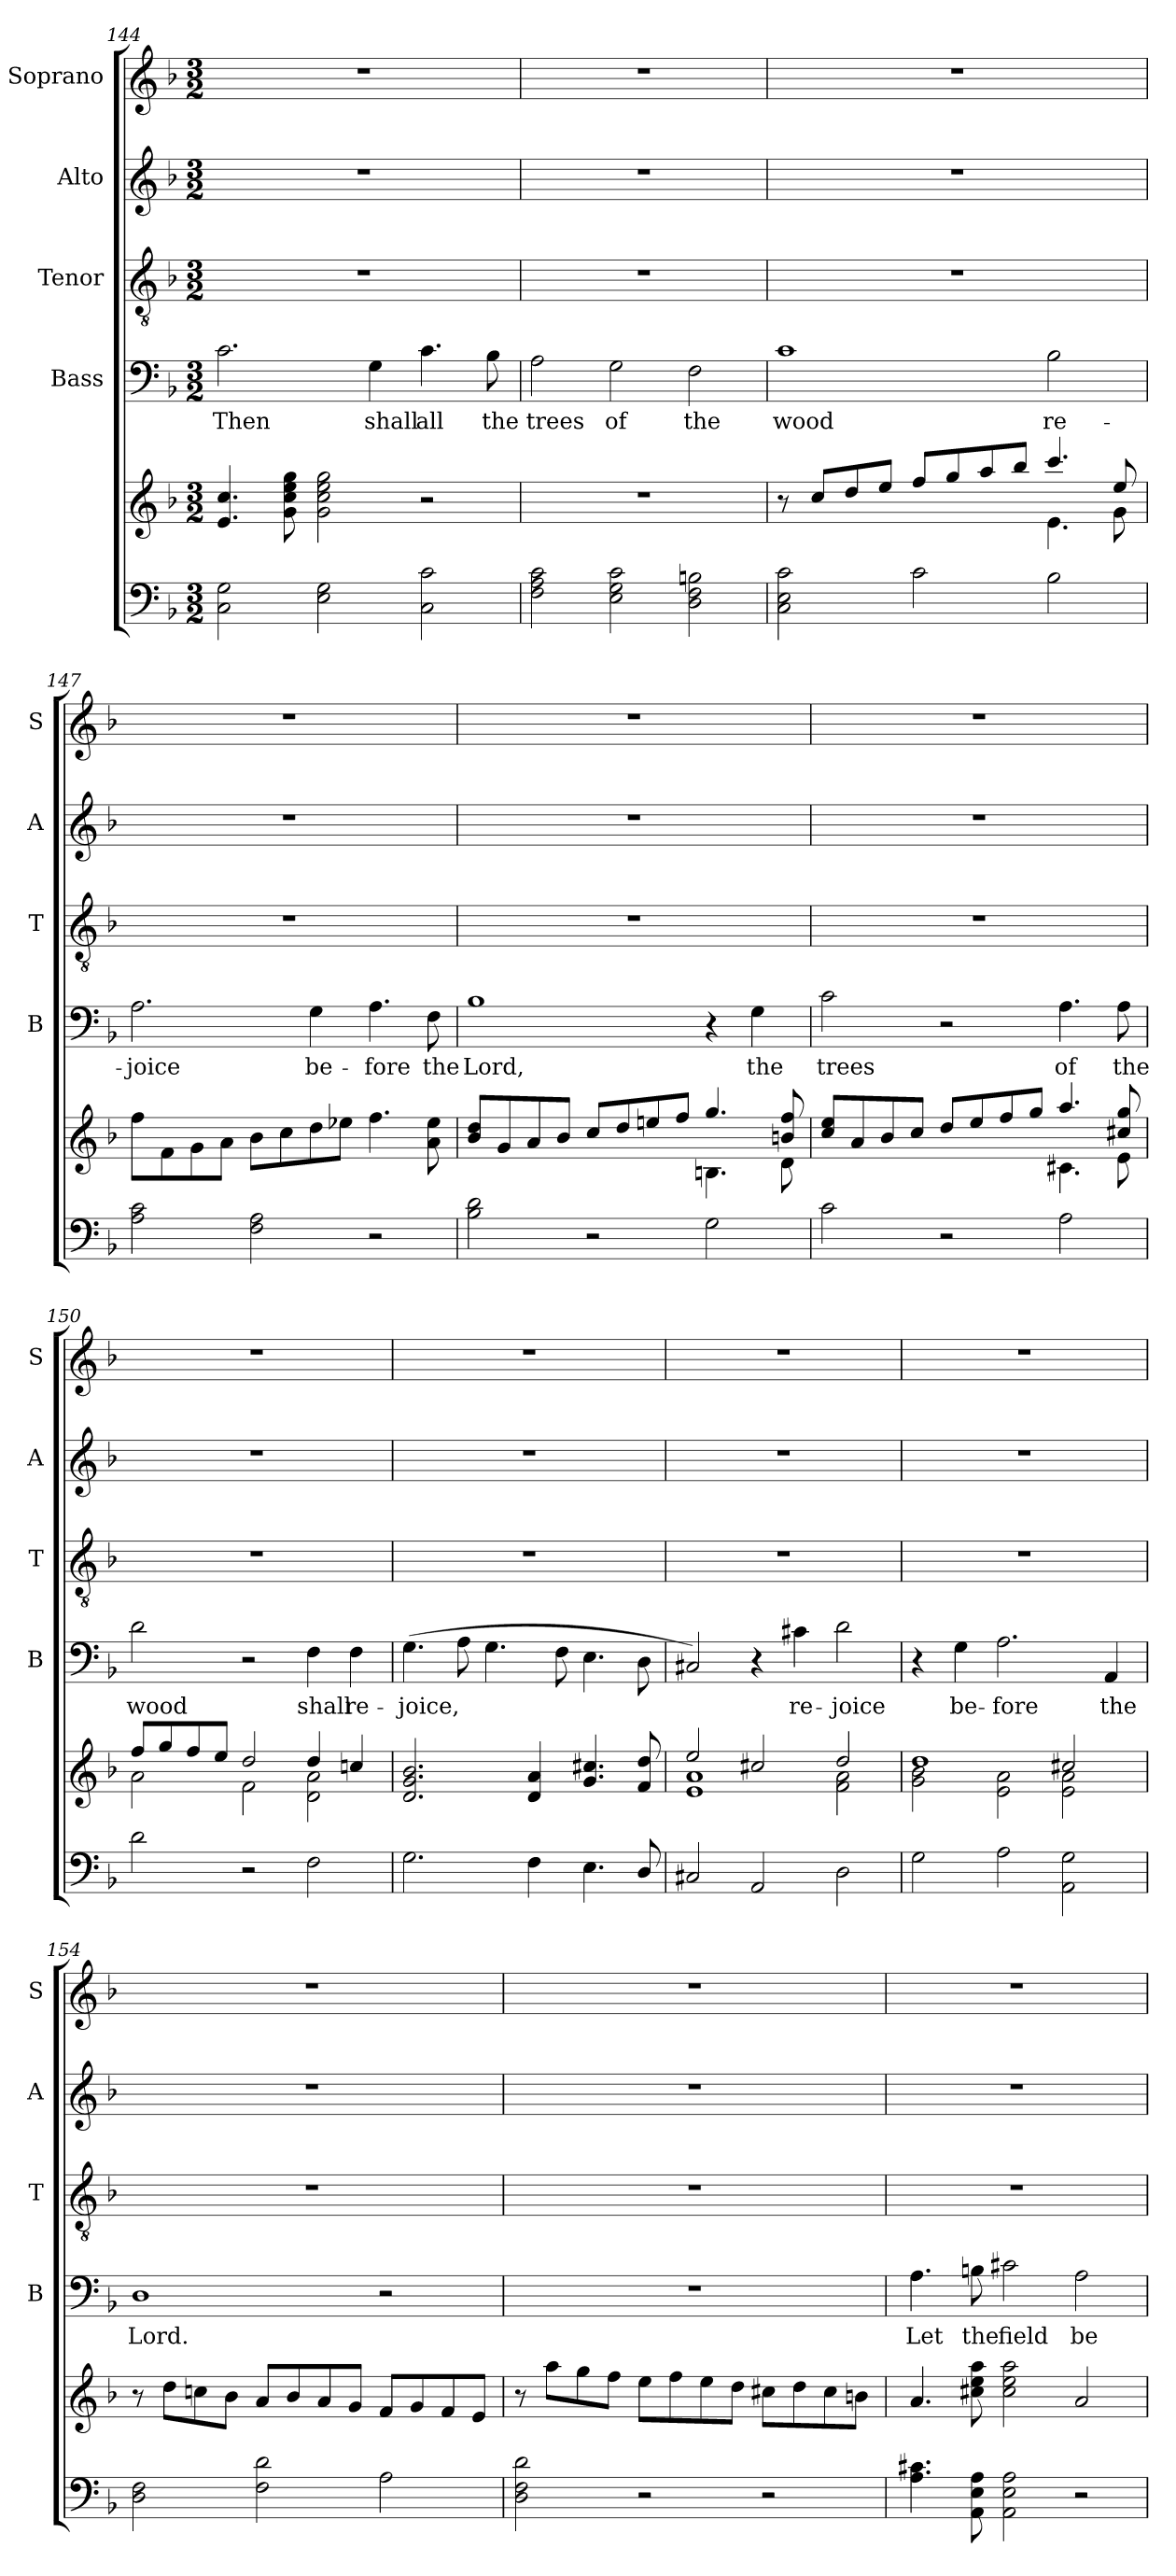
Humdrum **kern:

**kern	**kern	**kern	**text	**kern	**kern	**kern
*part6	*part5	*part4	*part4	*part3	*part2	*part1
*staff6	*staff5	*staff4	*staff4	*staff3	*staff2	*staff1
*	*	*I"Bass	*	*I"Tenor	*I"Alto	*I"Soprano
*	*	*I'B	*	*I'T	*I'A	*I'S
*clefF4	*clefG2	*clefF4	*	*clefGv2	*clefG2	*clefG2
*k[b-]	*k[b-]	*k[b-]	*	*k[b-]	*k[b-]	*k[b-]
*F:	*F:	*F:	*	*F:	*F:	*F:
*M3/2	*M3/2	*M3/2	*	*M3/2	*M3/2	*M3/2
=144	=144	=144	=144	=144	=144	=144
*	*^	*	*	*	*	*
!	!	!	!	!LO:LY:b	!	!	!
2C\ 2G\	4.e/ 4.cc/	1ryy	2.c\	Then	1.r	1.r	1.r
.	8g\ 8cc\ 8ee\ 8gg\	.	.	.	.	.	.
2E\ 2G\	2g\ 2cc\ 2ee\ 2gg\	.	.	.	.	.	.
!	!	!	!	!LO:LY:b	!	!	!
.	.	.	4G\	shall	.	.	.
!	!	!	!	!LO:LY:b	!	!	!
2C\ 2c\	2r	2ryy	4.c\	all	.	.	.
!	!	!	!	!LO:LY:b	!	!	!
.	.	.	8B-\	the	.	.	.
*	*v	*v	*	*	*	*	*
=145	=145	=145	=145	=145	=145	=145
!	!	!	!LO:LY:b	!	!	!
2F\ 2A\ 2c\	1.r	2A\	trees	1.r	1.r	1.r
!	!	!	!LO:LY:b	!	!	!
2E\ 2G\ 2c\	.	2G\	of	.	.	.
!	!	!	!LO:LY:b	!	!	!
2D\ 2F\ 2Bn\	.	2F\	the	.	.	.
=146	=146	=146	=146	=146	=146	=146
*	*^	*	*	*	*	*
!	!	!	!	!LO:LY:b	!	!	!
2C\ 2E\ 2c\	8r	2ryy	1c	wood	1.r	1.r	1.r
.	8cc/L	.	.	.	.	.	.
.	8dd/	.	.	.	.	.	.
.	8ee/J	.	.	.	.	.	.
2c\	8ff/L	2ryy	.	.	.	.	.
.	8gg/	.	.	.	.	.	.
.	8aa/	.	.	.	.	.	.
.	8bb-i/J	.	.	.	.	.	.
!	!	!	!	!LO:LY:b	!	!	!
2B-i\	4.ccc/	4.e\	2B-\	re-	.	.	.
.	8ee/	8g\	.	.	.	.	.
=147	=147	=147	=147	=147	=147	=147	=147
!	!	!	!	!LO:LY:b	!	!	!
2A\ 2c\	8ff\L	1ryy	2.A\	-joice	1.r	1.r	1.r
.	8f\	.	.	.	.	.	.
.	8g\	.	.	.	.	.	.
.	8a\J	.	.	.	.	.	.
2F\ 2A\	8b-\L	.	.	.	.	.	.
.	8cc\	.	.	.	.	.	.
!	!	!	!	!LO:LY:b	!	!	!
.	8dd\	.	4G\	be-	.	.	.
.	8ee-X\J	.	.	.	.	.	.
!	!	!	!	!LO:LY:b	!	!	!
2r	4.ff\	2ryy	4.A\	-fore	.	.	.
!	!	!	!	!LO:LY:b	!	!	!
.	8a\ 8ee-\	.	8F\	the	.	.	.
!!LO:LB:g=z
=148	=148	=148	=148	=148	=148	=148	=148
!	!	!	!	!LO:LY:b	!	!	!
2B-\ 2d\	8b-/ 8dd/L	2ryy	1B-	Lord,	1.r	1.r	1.r
.	8g/	.	.	.	.	.	.
.	8a/	.	.	.	.	.	.
.	8b-/J	.	.	.	.	.	.
2r	8cc/L	2ryy	.	.	.	.	.
.	8dd/	.	.	.	.	.	.
.	8eeni/	.	.	.	.	.	.
.	8ff/J	.	.	.	.	.	.
2G\	4.gg/	4.Bn\	4r	.	.	.	.
!	!	!	!	!LO:LY:b	!	!	!
.	.	.	4G\	the	.	.	.
.	8bn/ 8ff/	8d\	.	.	.	.	.
=149	=149	=149	=149	=149	=149	=149	=149
!	!	!	!	!LO:LY:b	!	!	!
2c\	8cc/ 8ee/L	2ryy	2c\	trees	1.r	1.r	1.r
.	8a/	.	.	.	.	.	.
.	8b-/	.	.	.	.	.	.
.	8cc/J	.	.	.	.	.	.
2r	8dd/L	2ryy	2r	.	.	.	.
.	8ee/	.	.	.	.	.	.
.	8ff/	.	.	.	.	.	.
.	8gg/J	.	.	.	.	.	.
!	!	!	!	!LO:LY:b	!	!	!
2A\	4.aa/	4.c#X\	4.A\	of	.	.	.
!	!	!	!	!LO:LY:b	!	!	!
.	8cc#X/ 8gg/	8e\	8A\	the	.	.	.
=150	=150	=150	=150	=150	=150	=150	=150
!	!	!	!	!LO:LY:b	!	!	!
2d\	8ff/L	2a\	2d\	wood	1.r	1.r	1.r
.	8gg/	.	.	.	.	.	.
.	8ff/	.	.	.	.	.	.
.	8ee/J	.	.	.	.	.	.
2r	2dd/	2f\	2r	.	.	.	.
!	!	!	!	!LO:LY:b	!	!	!
2F\	4dd/	2d\ 2a\	4F\	shall	.	.	.
!	!	!	!	!LO:LY:b	!	!	!
.	4ccni/	.	4F\	re-	.	.	.
=151	=151	=151	=151	=151	=151	=151	=151
!	!	!	!	!LO:LY:b	!	!	!
2.G\	2.d/ 2.g/ 2.b-/	1ryy	(>4.G\	-joice,	1.r	1.r	1.r
.	.	.	8A\	.	.	.	.
.	.	.	4.G\	.	.	.	.
4F\	4d/ 4a/	.	.	.	.	.	.
.	.	.	8F\	.	.	.	.
4.E\	4.g/ 4.cc#X/	2ryy	4.E\	.	.	.	.
8D/	8f/ 8dd/	.	8D\	.	.	.	.
=152	=152	=152	=152	=152	=152	=152	=152
2C#X/	2ee/	1e 1a	2C#X/)	.	1.r	1.r	1.r
2AA/	2cc#X/	.	4r	.	.	.	.
!	!	!	!	!LO:LY:b	!	!	!
.	.	.	4c#X\	re-	.	.	.
!	!	!	!	!LO:LY:b	!	!	!
2D\	2dd/	2f\ 2a\	2d\	-joice	.	.	.
=153	=153	=153	=153	=153	=153	=153	=153
2G\	1dd	2g\ 2b-\	4r	.	1.r	1.r	1.r
!	!	!	!	!LO:LY:b	!	!	!
.	.	.	4G\	be-	.	.	.
!	!	!	!	!LO:LY:b	!	!	!
2A\	.	2e\ 2a\	2.A\	-fore	.	.	.
2AA\ 2G\	2cc#X/	2e\ 2a\	.	.	.	.	.
!	!	!	!	!LO:LY:b	!	!	!
.	.	.	4AA/	the	.	.	.
*	*v	*v	*	*	*	*	*
!!LO:LB:g=z
=154	=154	=154	=154	=154	=154	=154
!	!	!	!LO:LY:b	!	!	!
2D\ 2F\	8r	1D	Lord.	1.r	1.r	1.r
.	8dd\L	.	.	.	.	.
.	8ccni\	.	.	.	.	.
.	8b-\J	.	.	.	.	.
2F\ 2d\	8a/L	.	.	.	.	.
.	8b-/	.	.	.	.	.
.	8a/	.	.	.	.	.
.	8g/J	.	.	.	.	.
2A\	8f/L	2r	.	.	.	.
.	8g/	.	.	.	.	.
.	8f/	.	.	.	.	.
.	8e/J	.	.	.	.	.
=155	=155	=155	=155	=155	=155	=155
2D\ 2F\ 2d\	8r	1.r	.	1.r	1.r	1.r
.	8aa\L	.	.	.	.	.
.	8gg\	.	.	.	.	.
.	8ff\J	.	.	.	.	.
2r	8ee\L	.	.	.	.	.
.	8ff\	.	.	.	.	.
.	8ee\	.	.	.	.	.
.	8dd\J	.	.	.	.	.
2r	8cc#X\L	.	.	.	.	.
.	8dd\	.	.	.	.	.
.	8cc#\	.	.	.	.	.
.	8bn\J	.	.	.	.	.
=156	=156	=156	=156	=156	=156	=156
!	!	!	!LO:LY:b	!	!	!
4.A\ 4.c#X\	4.a/	4.A\	Let	1.r	1.r	1.r
!	!	!	!LO:LY:b	!	!	!
8AA\ 8E\ 8A\	8cc#X\ 8ee\ 8aa\	8Bn\	the	.	.	.
!	!	!	!LO:LY:b	!	!	!
2AA\ 2E\ 2A\	2cc#\ 2ee\ 2aa\	2c#X\	field	.	.	.
!	!	!	!LO:LY:b	!	!	!
2r	2a/	2A\	be	.	.	.
=	=	=	=	=	=	=
*-	*-	*-	*-	*-	*-	*-
